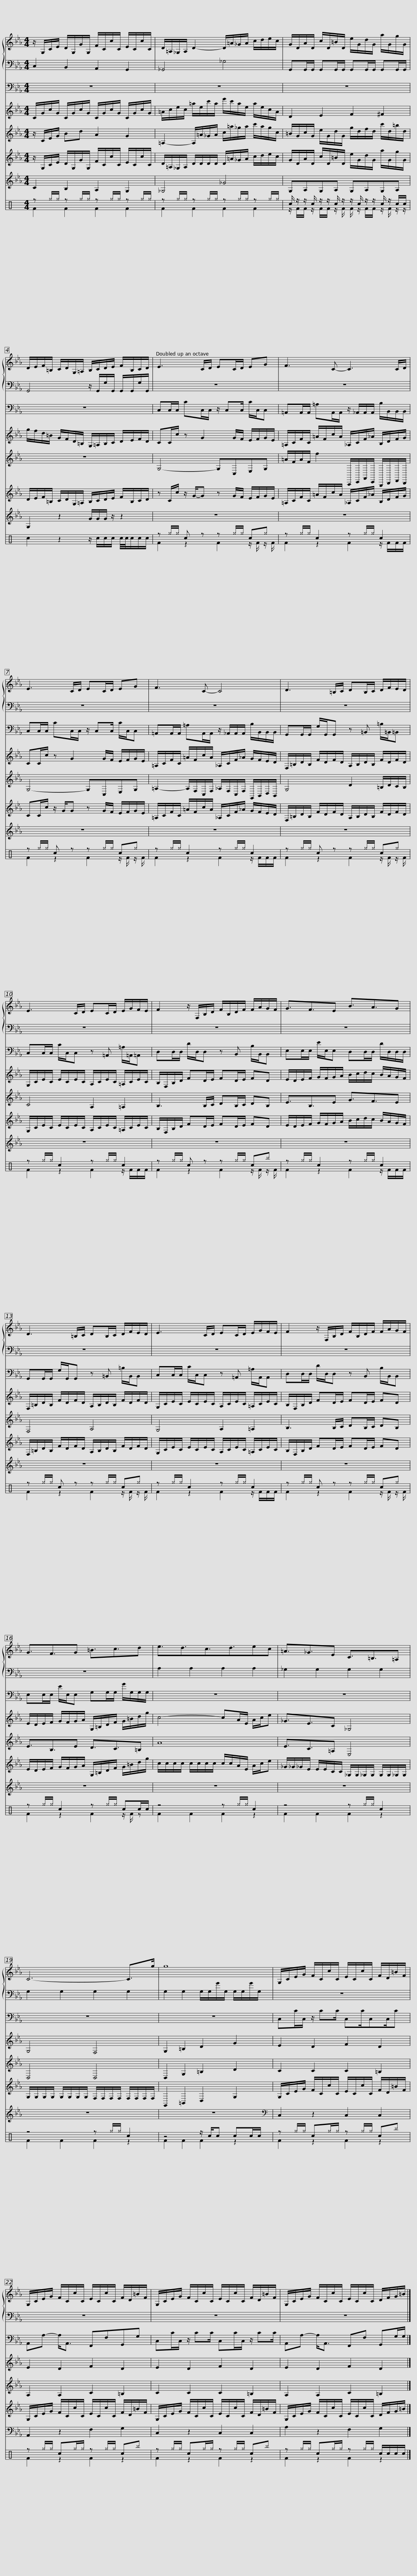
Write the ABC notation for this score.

X:1
%%score { 1 | 2 } 3 4 5 6 7 ( 8 9 )
L:1/8
M:4/4
I:linebreak $
K:Eb
V:1 treble
V:2 bass
V:3 bass transpose=-12
V:4 treble
V:5 treble
V:6 treble
V:7 treble
V:8 perc
K:none
V:9 perc
K:none
V:1
 z/ G,/C/E/ D/G,/G/G,/ F/C/c/C/ E/C/c/C/ | D/=A,/_G,/A,/ D2- D/=A/_G/A/ c/d/e/c/ | G/D/A/D/ c/D/=B/D/ e/G/d/G/ a/G/g/G/ | D/E/F/=B,/ C/D/G,/=A,/ B,/C/D/E/ F/B,/C/D/ |$ E3 C/D/ EC/D/ EG | %5
 F3 C- C3 C/D/ | E3 C/D/ EC/D/ EG | F3 C- C4 | D3 =B,/C/ DB,/C/ D/F/E/D/ |$ E3 C/D/ EC/D/ E/G/F/E/ | %10
 F2 z/ F,/B,/D/ F/B,/D/F/ F/A/G/F/ | G3/2F3/2E B3/2A3/2G | D3 =B,/C/ DB,/C/ D/F/E/D/ | E3 C/D/ EC/D/ E/G/F/E/ |$ F2 z/ F,/B,/D/ F/B,/D/F/ F/A/G/F/ | %15
 G3/2F3/2G =B3/2c3/2d | e3/2d3/2c3/2d3/2ec | =A3/2_G3/2E C3/2=B,3/2=A, | C6- C>g |$ g8 | %20
 G,/C/E/G/ F/C/c/C/ E/C/c/C/ F/D/=B/F/ | G,/C/E/G/ F/C/c/C/ E/C/c/C/ F/D/=B/F/ | G,/C/E/G/ F/C/c/C/ E/C/c/C/ F/D/=B/F/ | G,/C/E/G/ F/C/c/C/ E/C/c/C/ D/F/G/=B/ |] %24
V:2
 C,2 B,,2 A,,2 G,,2 | _G,,4 _G,4 | G,,G,,/G,,/ G,,G,,/G,,/ G,,G,,/G,,/ G,,G,,/G,,/ | G,,4 z/ G,,/G,/G,,/ G,,/G,,/G,/G,,/ |$ z8 | %5
 z8 | z8 | z8 | z8 |$ z8 | %10
 z8 | z8 | z8 | z8 |$ z8 | %15
 z8 | A,2 A,2 A,2 A,2 | _G,2 G,2 G,2 G,2 | G,2 G,2 G,2 G,2 |$ G,2 G,2 G,/G,/G/G,/ G,/G,/G/G,/ | %20
 z8 | z8 | z8 | z8 |] %24
V:3
 z8 | z8 | z8 | z8 |$ C,C,/C,/ CC,/C,/ z/ C,C,/ C/C,/C, | %5
 =A,,A,,/A,,/ =A,A,,/A,,/ z/ _A,,/A,,/A,,/ B,/B,,/B,,/B,,/ | C,C,/C,/ CC,/C,/ z/ C,C,/ C/C,/C, | =A,,A,,/A,,/ =A,A,,/A,,/ z/ _A,,/A,,/A,,/ B,/B,,/B,,/B,,/ | G,,G,,/G,,/ G,/G,,/G,, z =B,, =B,/=B,,/=B,, |$ C,C,/C,/ C/C,/C, z =A,, =A,/=A,,/=A,, | %10
 D,D,/D,/ D/D,/D, z B,, B,/B,,/B,, | E,E,/E,/ E/E,/E, D,D,/D,/ D/D,/D,/D,/ | G,,G,,/G,,/ G,/G,,/G,, z =B,, =B,/B,,/B,, | C,C,/C,/ C/C,/C, z =A,, =A,/A,,/A,, |$ D,D,/D,/ D/D,/D, z B,, B,/B,,/B,, | %15
 E,E,/E,/ E/E,/E, G,G,/G,/ G/G,/G,/G,/ | z8 | z8 | z8 |$ z8 | %20
 C,C/C,/ z/ CC/ C,C/C,C,/C | A,,A,- A,<A,, F,,F,G,,G, | C,C/C,/ z/ CC/ C,C/C,/ z/ CC/ | A,,A,- A,<A,, F,,F, G,,G,/G,/ |] %24
V:4
 C/G/c/G/ C/G/c/G/ C/G/c/G/ C/G/c/G/ | =A/c/e/c/ =a/e/c'/a/ e'/c'/a/e/ a/e/c/A/ | D2 E2 F2 ^F2 | g/f/d/=B/ G/F/D/=B,/ G,/=A,/B,/C/ D/E/F/D/ |$ CC/c/ z G2 G/F/ E/F/G/E/ | %5
 =A,/C/F/C/ =A/F/c/A/ _A,/C/F/_A/ B,/D/F/G/ | CC/c/ z G2 G/F/ E/F/G/E/ | =A,/C/F/C/ =A/F/c/A/ _A,/C/F/_A/ G/F/E/D/ | F,/=B,/D/B,/ F/D/F/D/ A,/B,/D/B,/ F/D/F/D/ |$ G,/C/E/C/ E/C/E/C/ A,/C/E/C/ =A,/C/E/C/ | %10
 B,/F,/B,/D/ FD/E/ FD/E/ FD | E/D/E/F/ G/F/G/A/ B/c/d/c/ B/A/G/F/ | F,/=B,/D/B,/ F/D/F/D/ A,/B,/D/B,/ F/D/F/D/ | G,/C/E/C/ E/C/E/C/ A,/C/E/C/ =A,/C/E/C/ |$ B,/F,/B,/D/ FD/E/ FD/E/ FD | %15
 E/D/E/F/ G/F/G/A/ G,/=B,/D/F/ G/=B/d/g/ | c4- cA/E/ A/c/e | _G3/2E3/2C _G,4 | G,4 F,4 |$ G,2 =B,2 D2 G2 | %20
 E2 D2 F2 D2 | E2 D2 F2 D2 | E2 D2 F2 D2 | E2 D2 F2 D2 |] %24
V:5
 z/ C/E/G/ Bd A2 G2 | =A,2- A,/=A/_G/A/ c/=a/_g/a/ c'/a/g/c/ | =B/G/c/G/ e/G/d/G/ g/d/f/d/ c'/d/=b/d/ | z8 |$ G,4- G,C,E,G, | %5
 =A/F/A/F/ f2 A,,,/C,,/F,,/C,,/ G,,,/B,,,/D,,/B,,,/ | G,4- G,C,E,G, | =A,2- A,/F,/C,/F,/ _A,/F,/C,/F,/ G,,/B,,/D,/B,,/ | G,4 D2 =B,/D/C/B,/ |$ C4 A,2 =A,2 | %10
 B,3 B,/C/ DB,/C/ DB, | E3/2B,3/2E G3/2F3/2E | F,4 A,4 | G,4 A,2 =A,2 |$ B,3 B,/C/ DB,/C/ DB, | %15
 E3/2B,3/2E D3/2C3/2=B, | A8 | E3/2C3/2=A, E,4 | D,4 D,4 |$ D,2 G,2 =B,2 D2 | %20
 C2 C2 C2 =B,2 | A,2 A,2 C2 =B,2 | C2 C2 C2 =B,2 | A,2 A,2 C2 =B,2 |] %24
V:6
 z/ G,/C/E/ D/G,/G/G,/ F/C/c/C/ E/C/c/C/ | D/=A,/_G,/A,/ D/D/D/D/ D/=A/_G/A/ c/d/e/c/ | G/D/A/D/ c/D/=B/D/ e/G/d/G/ a/G/g/G/ | D/E/F/=B,/ C/D/G,/=A,/ B,/C/D/E/ F/B,/C/D/ |$ z C/c/ z/ G/-G z G/F/ E/F/G/E/ | %5
 =A,/C/F/C/ =A/F/c/A/ _A,/C/F/_A/ B,/D/F/G/ | CC/c/ z/ G/G z G/F/ E/F/G/E/ | =A,/C/F/C/ =A/F/c/A/ _A,/C/F/_A/ G/F/E/D/ | F,/=B,/D/B,/ F/D/F/D/ A,/B,/D/B,/ F/D/F/D/ |$ G,/C/E/C/ E/C/E/C/ A,/C/E/C/ =A,/C/E/C/ | %10
 B,/F,/B,/D/ FD/E/ FD/E/ FD | E/D/E/F/ G/F/G/A/ B/c/d/c/ B/A/G/F/ | F,/=B,/D/B,/ F/D/F/D/ A,/B,/D/B,/ F/D/F/D/ | G,/C/E/C/ E/C/E/C/ A,/C/E/C/ =A,/C/E/C/ |$ B,/F,/B,/D/ FD/E/ FD/E/ FD | %15
 E/D/E/F/ G/F/G/A/ G,/=B,/D/F/ G/=B/d/g/ | c/c/c/c/ c/c/c/c/ c/c/A/E/ A/c/e | _G/_G/_G/E/ E/E/C/C/ _G,/G,/_G,/G,/ G,/G,/_G,/G,/ | G,/G,/G,/G,/ G,/G,/G,/G,/ F,/F,/F,/F,/ F,/F,/F,/F,/ |$ G,,2 =B,,2 D,2 G,2 | %20
 G,/C/E/G/ F/C/c/C/ E/C/c/C/ F/D/=B/F/ | G,/C/E/G/ F/C/c/C/ E/C/c/C/ F/D/=B/F/ | G,/C/E/G/ F/C/c/C/ E/C/c/C/ F/D/=B/F/ | G,/C/E/G/ F/C/c/C/ E/C/c/C/ D/F/G/=B/ |] %24
V:7
 C2 B,2 A,2 G,2 | _G,4 _G4 | G,A,G,A, G,A,G,A, | G,2 z2 G/G/G/ z/ z2 |$ z8 | %5
 z8 | z8 | z8 | z8 |$ z8 | %10
 z8 | z8 | z8 | z8 |$ z8 | %15
 z8 | z8 | z8 | z8 |$ z8 | %20
[K:bass] C,2 z2 C,2 C,2 | A,,2 z2 F,2 G,2 | C,2 z2 C,2 C,2 | A,2 z2 F,2 G,2 |] %24
V:8
[K:C] z ^g/^g/ z ^g/^g/ z ^g/^g/ z ^g/^g/ | z ^g/^g/ z ^g/^g/ z ^g/^g/ z ^g/^g/ | c/ z/ z/ c/ z/ z/ c/ z/ z/ c/ z/ z/ c/ z/ c/c/ | c2 z2 z/ c/c/c/ c/4c/4c/c/c/ |$ z ^g/^g/ c z z ^g/^g/ c^g | %5
 z ^g/^g/ c2 z ^g/^g/ c2 | z ^g/^g/ c z z ^g/^g/ c^g | z ^g/^g/ c2 z ^g/^g/ c2 | z ^g/^g/ c z z ^g/^g/ c^g |$ z ^g/^g/ c2 z ^g/^g/ c2 | %10
 z ^g/^g/ c z z ^g/^g/ c^b | z ^g/^g/ c2 z ^g/^g/ c2 | z ^g/^g/ c z z ^g/^g/ c^g | z ^g/^g/ c2 z ^g/^g/ c2 |$ z ^g/^g/ c z z ^g/^g/ c^g | %15
 z ^g/^g/ c2 z ^g/^g/ cc/c/ | z4 z ^g/^g/ c2 | z4 z ^g/^g/ c2 | z4 z ^g/^g/ c2 |$ z4 z/ c/c cc/c/ | %20
 z ^g/^g/ c^g/^g/ z ^g/^g/ c^b | z ^g/^g/ c^g/^g/ z ^g/^g/ c^b | z ^g/^g/ c^g/^g/ z ^g/^g/ c^b | z ^g/^g/ c^g/^g/ z ^g/^g/ c/c/c/c/ |] %24
V:9
[K:C] F2 F2 F2 F2 | F2 F2 F2 F2 | z/ F/F/ z/ F/F/ z/ F/ F/ z/ F/F/ z/ F/ z/ z/ | x8 |$ F2 z2 F2 z/ F/ z/ F/ | %5
 F2 z2 F2 z/ F/F/F/ | F2 z2 F2 z/ F/ z/ F/ | F2 z2 F2 z/ F/F/F/ | F2 z2 F2 z/ F/ z/ F/ |$ F2 z2 F2 z/ F/F/F/ | %10
 F2 z2 F2 z/ F/ z/ F/ | F2 z2 F2 z/ F/F/F/ | F2 z2 F2 z/ F/ z/ F/ | F2 z2 F2 z/ F/F/F/ |$ F2 z2 F2 z/ F/ z/ F/ | %15
 F2 z2 F2 z/ F/ z | F2 F2 F2 z2 | F2 F2 F2 z2 | F2 F2 F2 z2 |$ F2 F2 F2 z2 | %20
 F2 z2 F2 z2 | F2 z2 F2 z2 | F2 z2 F2 z2 | F2 z2 F2 z2 |] %24
